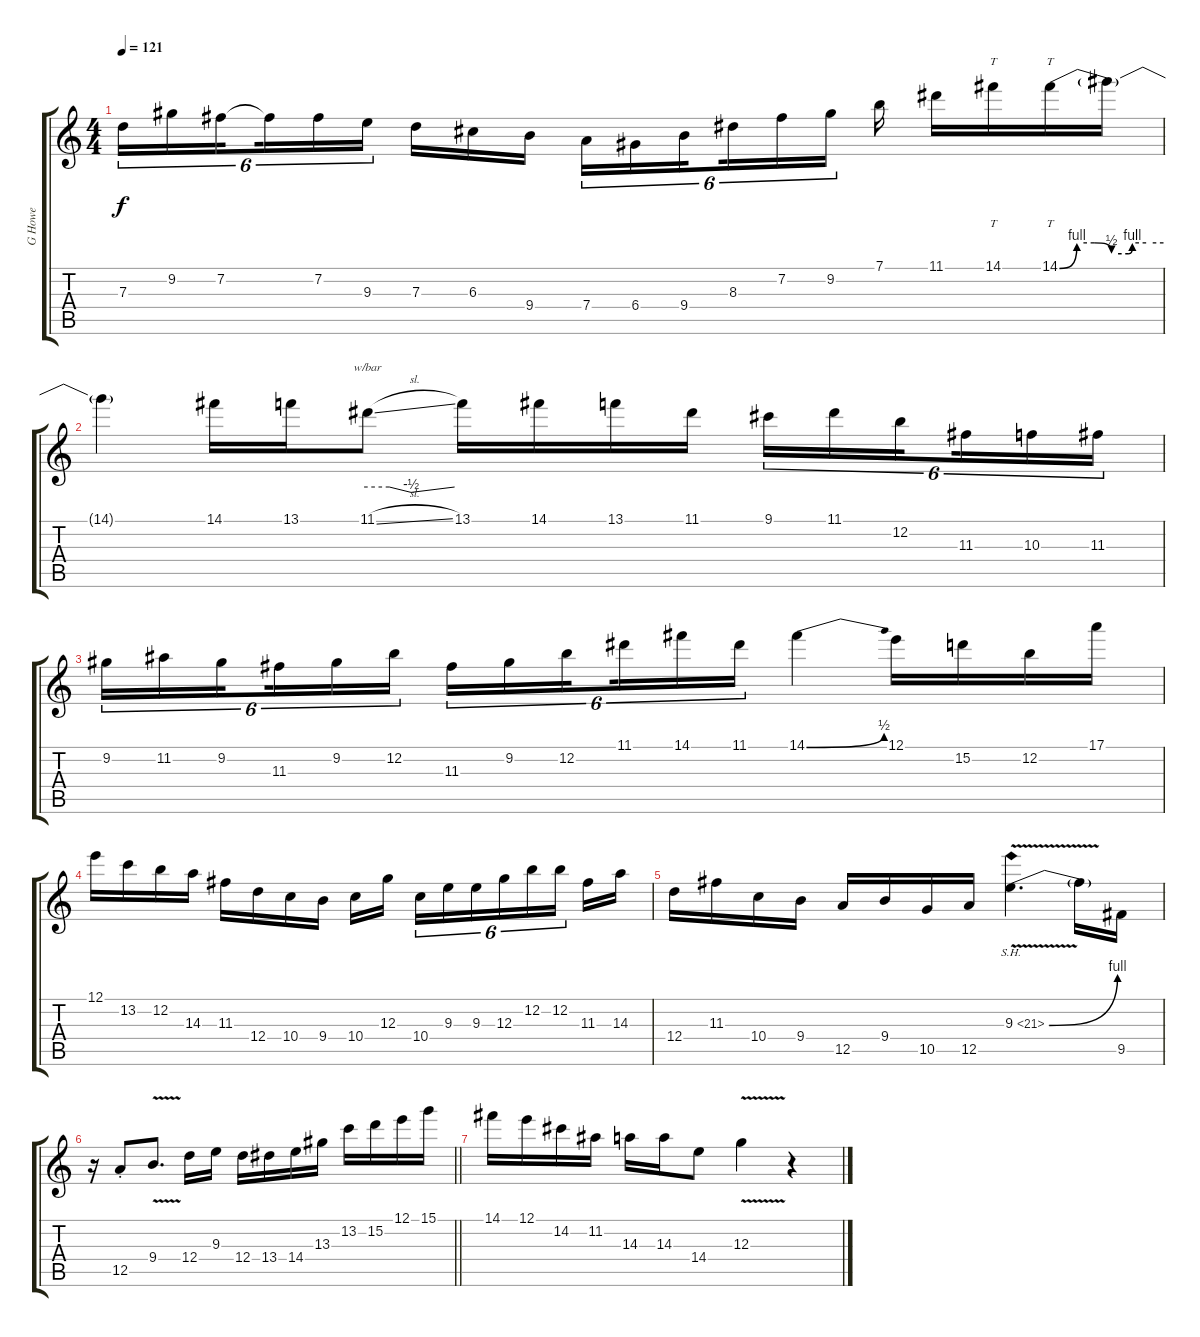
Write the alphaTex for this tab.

\track ("G Howe" "G Howe") {instrument distortionguitar}
\staff {score tabs}
\tuning (E4 B3 G3 D3 A2 E2) {hide}
\ts (4 4)
\tempo 121
\clef g2
\ks c
7.3.16{tu (6 4) dy f} 9.2.16{tu (6 4)} 7.2.16{tu (6 4) beam splitsecondary} 7.2{t}.16{tu (6 4)} 7.2.16{tu (6 4)} 9.3.16{tu (6 4)} 7.3.16 6.3.16 9.4.16{beam splitsecondary} 7.4.16{tu (6 4)} 6.4.16{tu (6 4)} 9.4.16{tu (6 4) beam splitsecondary} 8.3.16{tu (6 4)} 7.2.16{tu (6 4)} 9.2.16{tu (6 4) beam splitsecondary} 7.1.16 11.1.16 14.1.16{tt} 14.1{be (custom 0 0 10 4 20 4 30 2 40 2 42 4 50 4 60 4)}.16{tt} 14.1{t}.16 |
14.1{t}.4 14.1.16 13.1.16 11.1{sl}.8{tbe (custom default 0 0 15 0 30 -2 60 0)} 13.1.16 14.1.16 13.1.16 11.1.16 9.1.16{tu (6 4)} 11.1.16{tu (6 4)} 12.2.16{tu (6 4) beam splitsecondary} 11.3.16{tu (6 4)} 10.3.16{tu (6 4)} 11.3.16{tu (6 4)} |
9.2.16{tu (6 4)} 11.2.16{tu (6 4)} 9.2.16{tu (6 4) beam splitsecondary} 11.3.16{tu (6 4)} 9.2.16{tu (6 4)} 12.2.16{tu (6 4)} 11.3.16{tu (6 4)} 9.2.16{tu (6 4)} 12.2.16{tu (6 4) beam splitsecondary} 11.1.16{tu (6 4)} 14.1.16{tu (6 4)} 11.1.16{tu (6 4)} 14.1{be (bend 0 0 60 2)}.4 12.1.16 15.2.16 12.2.16 17.1.16 |
12.1.16 13.2.16 12.2.16 14.3.16 11.3.16 12.4.16 10.4.16 9.4.16 10.4.16 12.3.16{beam splitsecondary} 10.4.16{tu (6 4)} 9.3.16{tu (6 4)} 9.3.16{tu (6 4)} 12.3.16{tu (6 4)} 12.2.16{tu (6 4)} 12.2.16{tu (6 4) beam splitsecondary} 11.3.16 14.3.16 |
12.4.16 11.3.16 10.4.16 9.4.16 12.5.16 9.4.16 10.5.16 12.5.16 9.3{be (bend 0 0 60 4) sh 12 v}.4{d} 9.3{t}.16 9.5.16 |
\barLineRight lightlight
r.16 12.5{st}.8 9.4{v}.8{d} 12.4.16 9.3.16 12.4.16 13.4.16 14.4.16 13.3.16 13.2.16 15.2.16 12.1.16 15.1.16 |
\section ("" "")
14.1.16 12.1.16 14.2.16 11.2.16 14.3.16 14.3.16 14.4.8 12.3{v}.4 r.4
